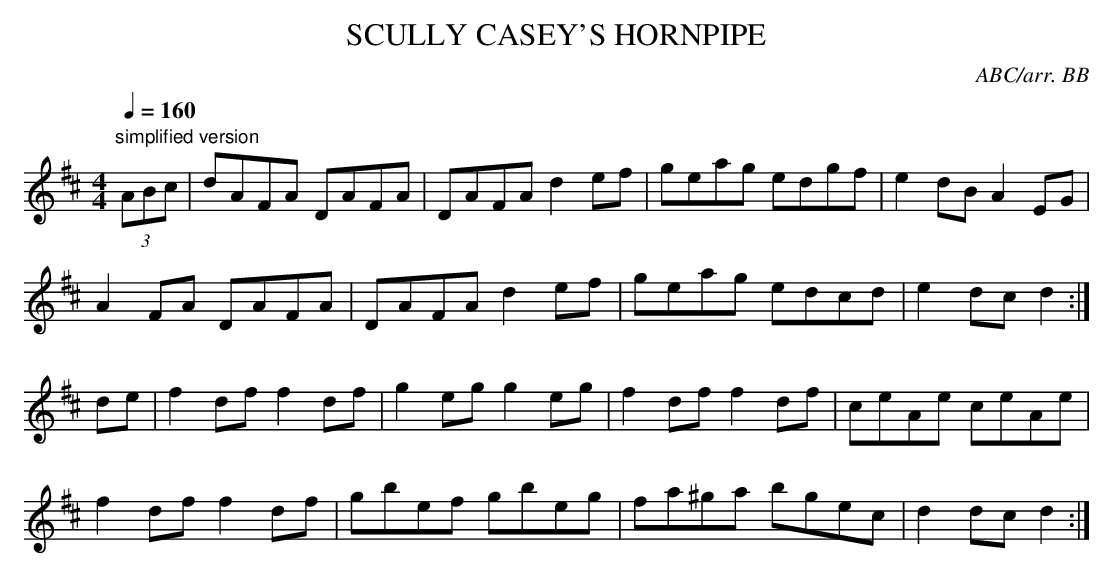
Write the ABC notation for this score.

X:1
T:SCULLY CASEY'S HORNPIPE
C:ABC/arr. BB
L:1/8
M:4/4
Q:1/4=160
K:D
"simplified version"
(3ABc|dAFA DAFA|DAFA d2 ef|geag edgf|e2dB A2EG|
A2FA DAFA|DAFA d2ef|geag edcd|e2dc d2:|
de|f2df f2df|g2eg g2eg|f2df f2df|ceAe ceAe|
f2df f2df|gbef gbeg|fa^ga bgec|d2 dc d2:|
